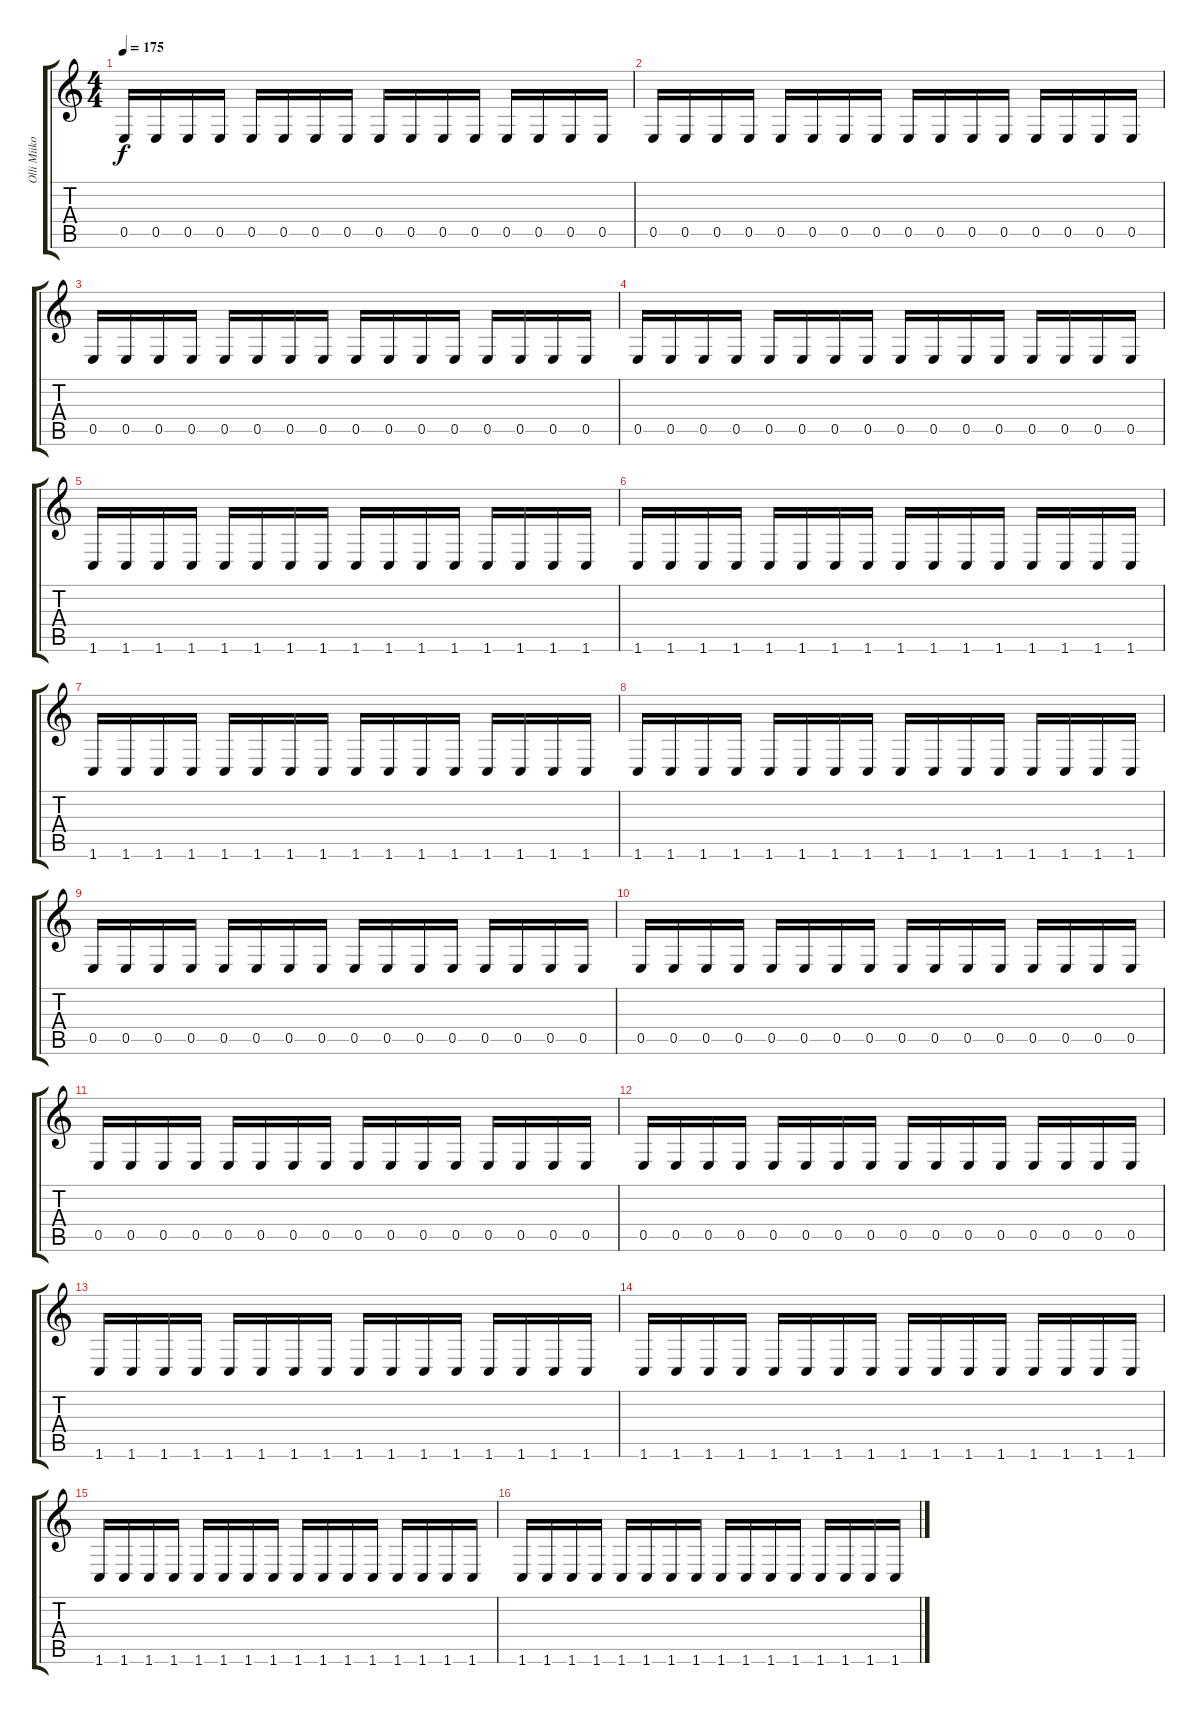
\track ("Olli Miikonen" "Olli Miiko") {instrument distortionguitar}
\staff {score tabs}
\tuning (B3 Gb3 D3 A2 E2 B1) {hide}
\ts (4 4)
\tempo 175
\clef g2
\ks c
0.5.16{dy f} 0.5.16 0.5.16 0.5.16 0.5.16 0.5.16 0.5.16 0.5.16 0.5.16 0.5.16 0.5.16 0.5.16 0.5.16 0.5.16 0.5.16 0.5.16 |
0.5.16 0.5.16 0.5.16 0.5.16 0.5.16 0.5.16 0.5.16 0.5.16 0.5.16 0.5.16 0.5.16 0.5.16 0.5.16 0.5.16 0.5.16 0.5.16 |
0.5.16 0.5.16 0.5.16 0.5.16 0.5.16 0.5.16 0.5.16 0.5.16 0.5.16 0.5.16 0.5.16 0.5.16 0.5.16 0.5.16 0.5.16 0.5.16 |
0.5.16 0.5.16 0.5.16 0.5.16 0.5.16 0.5.16 0.5.16 0.5.16 0.5.16 0.5.16 0.5.16 0.5.16 0.5.16 0.5.16 0.5.16 0.5.16 |
1.6.16 1.6.16 1.6.16 1.6.16 1.6.16 1.6.16 1.6.16 1.6.16 1.6.16 1.6.16 1.6.16 1.6.16 1.6.16 1.6.16 1.6.16 1.6.16 |
1.6.16 1.6.16 1.6.16 1.6.16 1.6.16 1.6.16 1.6.16 1.6.16 1.6.16 1.6.16 1.6.16 1.6.16 1.6.16 1.6.16 1.6.16 1.6.16 |
1.6.16 1.6.16 1.6.16 1.6.16 1.6.16 1.6.16 1.6.16 1.6.16 1.6.16 1.6.16 1.6.16 1.6.16 1.6.16 1.6.16 1.6.16 1.6.16 |
1.6.16 1.6.16 1.6.16 1.6.16 1.6.16 1.6.16 1.6.16 1.6.16 1.6.16 1.6.16 1.6.16 1.6.16 1.6.16 1.6.16 1.6.16 1.6.16 |
0.5.16 0.5.16 0.5.16 0.5.16 0.5.16 0.5.16 0.5.16 0.5.16 0.5.16 0.5.16 0.5.16 0.5.16 0.5.16 0.5.16 0.5.16 0.5.16 |
0.5.16 0.5.16 0.5.16 0.5.16 0.5.16 0.5.16 0.5.16 0.5.16 0.5.16 0.5.16 0.5.16 0.5.16 0.5.16 0.5.16 0.5.16 0.5.16 |
0.5.16 0.5.16 0.5.16 0.5.16 0.5.16 0.5.16 0.5.16 0.5.16 0.5.16 0.5.16 0.5.16 0.5.16 0.5.16 0.5.16 0.5.16 0.5.16 |
0.5.16 0.5.16 0.5.16 0.5.16 0.5.16 0.5.16 0.5.16 0.5.16 0.5.16 0.5.16 0.5.16 0.5.16 0.5.16 0.5.16 0.5.16 0.5.16 |
1.6.16 1.6.16 1.6.16 1.6.16 1.6.16 1.6.16 1.6.16 1.6.16 1.6.16 1.6.16 1.6.16 1.6.16 1.6.16 1.6.16 1.6.16 1.6.16 |
1.6.16 1.6.16 1.6.16 1.6.16 1.6.16 1.6.16 1.6.16 1.6.16 1.6.16 1.6.16 1.6.16 1.6.16 1.6.16 1.6.16 1.6.16 1.6.16 |
1.6.16 1.6.16 1.6.16 1.6.16 1.6.16 1.6.16 1.6.16 1.6.16 1.6.16 1.6.16 1.6.16 1.6.16 1.6.16 1.6.16 1.6.16 1.6.16 |
1.6.16 1.6.16 1.6.16 1.6.16 1.6.16 1.6.16 1.6.16 1.6.16 1.6.16 1.6.16 1.6.16 1.6.16 1.6.16 1.6.16 1.6.16 1.6.16
